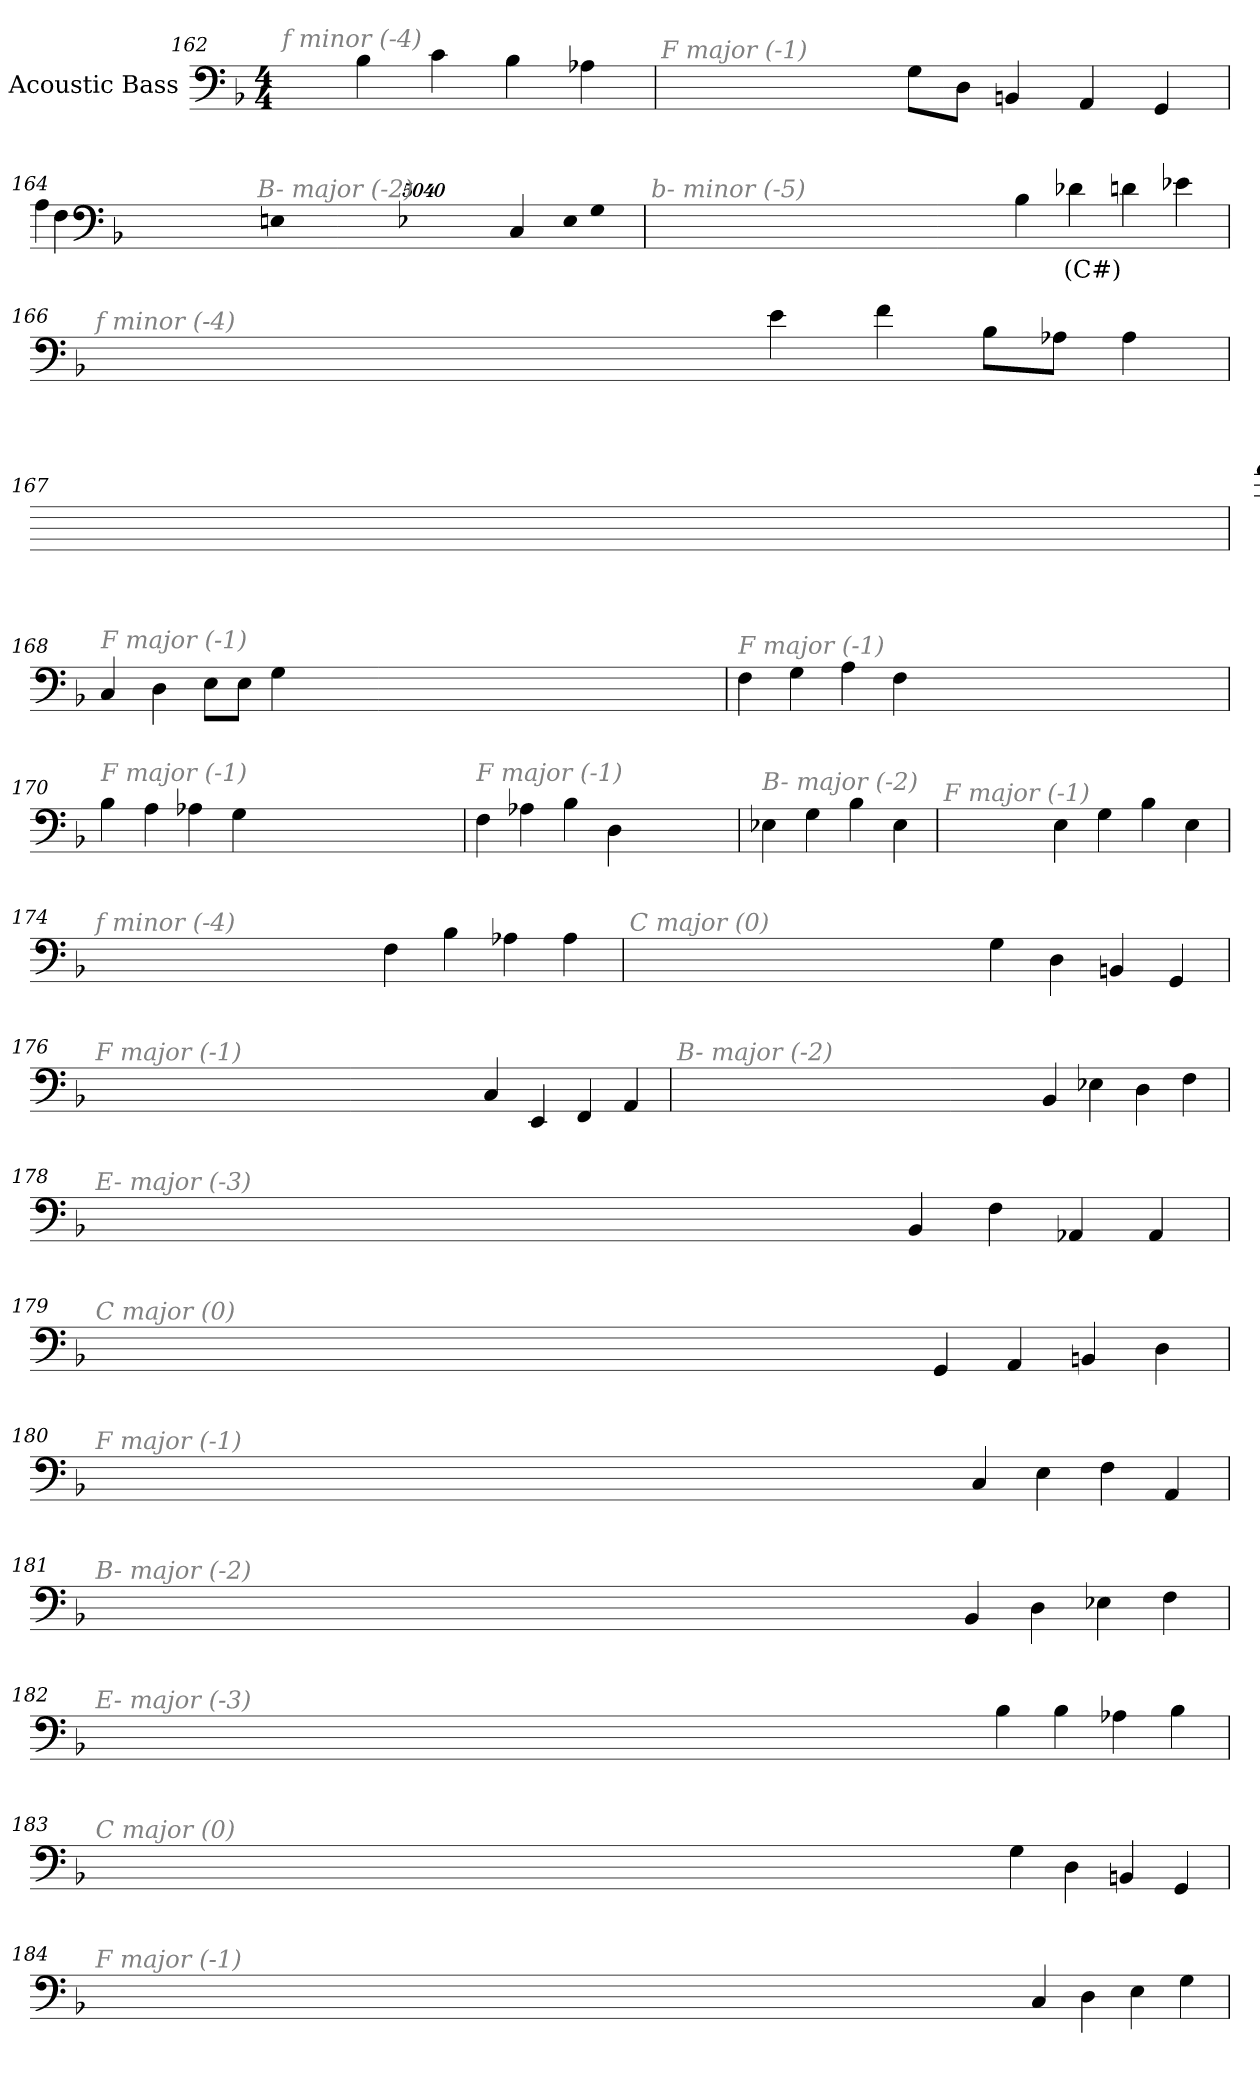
**kern	**text
*part1	*part1
*staff1	*staff1
*I"Acoustic Bass	*
*clefF4	*
*ITrd7c12	*
*k[b-]	*
*F:	*
*M4/4	*
=162	=162
!LO:TX:i:color=#808080:t=f minor (-4)	!
4BB-	.
4C	.
4BB-	.
4AA-X	.
=163	=163
!LO:TX:i:color=#808080:t=F major (-1)	!
8GGL	.
8DDJ	.
4BBBn	.
4AAA	.
4GGG	.
=164	=164
!LO:TX:i:color=#808080:t=B- major (-2)	!
4CC	.
!LO:N:vis=8	!
40320%3347EE-XL	.
!LO:N:vis=8	!
40320%3347GG	.
!LO:N:vis=8	!
40320%3347EEnJ	.
4FF	.
4AA	.
=165	=165
!LO:TX:i:color=#808080:t=b- minor (-5)	!
4BB-	.
4D-Xi	(C#)
4D	.
4E-X	.
=166	=166
!LO:TX:i:color=#808080:t=f minor (-4)	!
4E	.
4F	.
8BB-L	.
8AA-XJ	.
4AA-	.
=167	=167
!LO:TX:i:color=#808080:t=F major (-1)	!
4GG	.
!LO:N:vis=8	!
40320%3347GL	.
!LO:N:vis=8	!
40320%3347A	.
!LO:N:vis=8	!
40320%3347B-J	.
!LO:N:vis=1024	!
[13440%13c-XiL	(B)
16c-iL_	.
64c-iL_	.
!LO:N:vis=256	!
20160%79c-iL]	.
!LO:N:vis=8	!
40320%3347B-X	.
!LO:N:vis=8	!
40320%3347AJ	.
!LO:N:vis=8	!
40320%3347GL	.
!LO:N:vis=1024	!
[13440%13GG	.
16GG_	.
64GG_	.
!LO:N:vis=256	!
20160%79GG]	.
!LO:N:vis=8	!
40320%3347DDJ	.
=168	=168
!LO:TX:i:color=#808080:t=F major (-1)	!
4CC	.
4DD	.
8EEL	.
8EEJ	.
4GG	.
=169	=169
!LO:TX:i:color=#808080:t=F major (-1)	!
4FF	.
4GG	.
4AA	.
4FF	.
=170	=170
!LO:TX:i:color=#808080:t=F major (-1)	!
4BB-	.
4AA	.
4AA-X	.
4GG	.
=171	=171
!LO:TX:i:color=#808080:t=F major (-1)	!
4FF	.
4AA-X	.
4BB-	.
4DD	.
=172	=172
!LO:TX:i:color=#808080:t=B- major (-2)	!
4EE-X	.
4GG	.
4BB-	.
4EE-	.
=173	=173
!LO:TX:i:color=#808080:t=F major (-1)	!
4EE	.
4GG	.
4BB-	.
4EE	.
=174	=174
!LO:TX:i:color=#808080:t=f minor (-4)	!
4FF	.
4BB-	.
4AA-X	.
4AA-	.
=175	=175
!LO:TX:i:color=#808080:t=C major (0)	!
4GG	.
4DD	.
4BBBn	.
4GGG	.
=176	=176
!LO:TX:i:color=#808080:t=F major (-1)	!
4CC	.
4EEE	.
4FFF	.
4AAA	.
=177	=177
!LO:TX:i:color=#808080:t=B- major (-2)	!
4BBB-	.
4EE-X	.
4DD	.
4FF	.
=178	=178
!LO:TX:i:color=#808080:t=E- major (-3)	!
4BBB-	.
4FF	.
4AAA-X	.
4AAA-	.
=179	=179
!LO:TX:i:color=#808080:t=C major (0)	!
4GGG	.
4AAA	.
4BBBn	.
4DD	.
=180	=180
!LO:TX:i:color=#808080:t=F major (-1)	!
4CC	.
4EE	.
4FF	.
4AAA	.
=181	=181
!LO:TX:i:color=#808080:t=B- major (-2)	!
4BBB-	.
4DD	.
4EE-X	.
4FF	.
=182	=182
!LO:TX:i:color=#808080:t=E- major (-3)	!
4BB-	.
4BB-	.
4AA-X	.
4BB-	.
=183	=183
!LO:TX:i:color=#808080:t=C major (0)	!
4GG	.
4DD	.
4BBBn	.
4GGG	.
=184	=184
!LO:TX:i:color=#808080:t=F major (-1)	!
4CC	.
4DD	.
4EE	.
4GG	.
=	=
*-	*-
